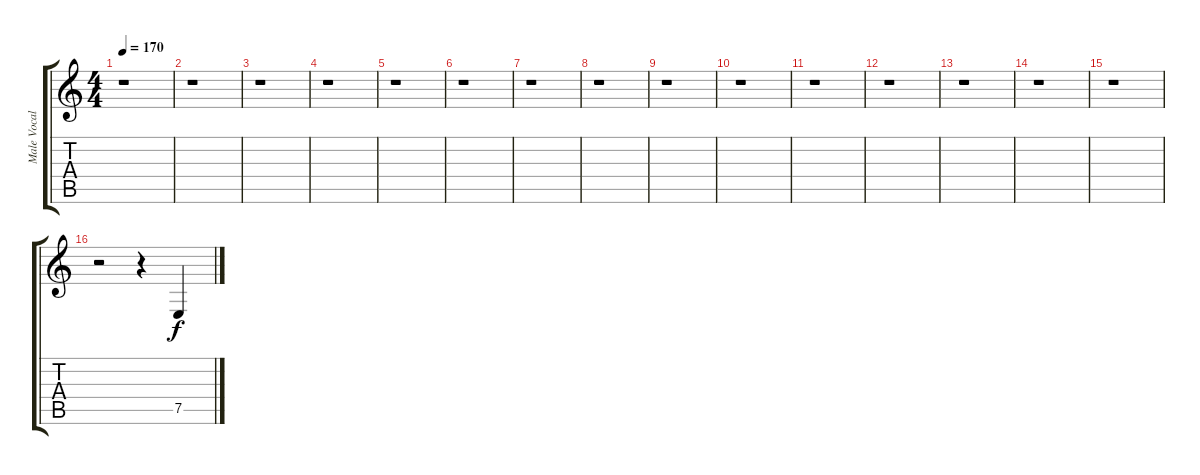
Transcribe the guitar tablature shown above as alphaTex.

\track ("Male Vocals" "Male Vocal") {instrument cello}
\staff {score tabs}
\tuning (E4 B3 G3 D3 A2 E2) {hide}
\ts (4 4)
\tempo 170
\clef g2
\ks c
r.1{dy f} |
r.1 |
r.1 |
r.1 |
r.1 |
r.1 |
r.1 |
r.1 |
r.1 |
r.1 |
r.1 |
r.1 |
r.1 |
r.1 |
r.1 |
r.2 r.4 7.5.4
